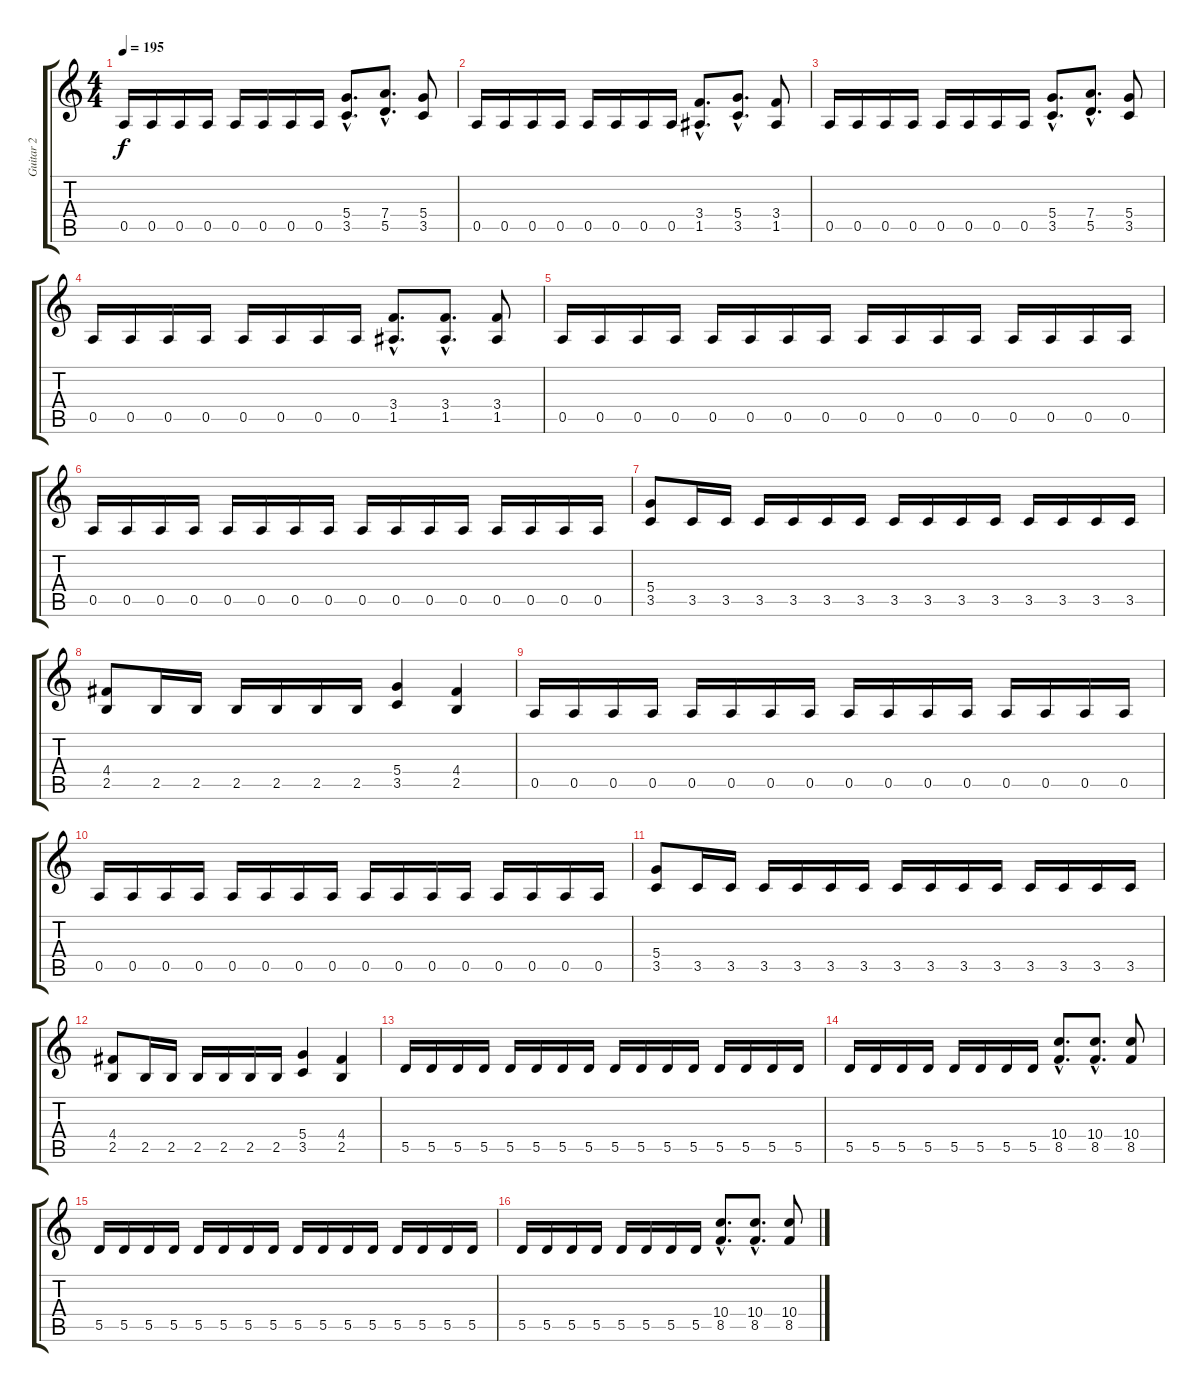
\track ("Guitar 2" "Guitar 2") {instrument overdrivenguitar}
\staff {score tabs}
\tuning (E4 B3 G3 D3 A2 E2) {hide}
\ts (4 4)
\tempo 195
\clef g2
\ks c
0.5.16{dy f} 0.5.16 0.5.16 0.5.16 0.5.16 0.5.16 0.5.16 0.5.16 (5.4{hac} 3.5{hac}).8{d} (7.4{hac} 5.5{hac}).8{d} (5.4 3.5).8 |
0.5.16 0.5.16 0.5.16 0.5.16 0.5.16 0.5.16 0.5.16 0.5.16 (3.4{hac} 1.5{hac}).8{d} (5.4{hac} 3.5{hac}).8{d} (3.4 1.5).8 |
0.5.16 0.5.16 0.5.16 0.5.16 0.5.16 0.5.16 0.5.16 0.5.16 (5.4{hac} 3.5{hac}).8{d} (7.4{hac} 5.5{hac}).8{d} (5.4 3.5).8 |
0.5.16 0.5.16 0.5.16 0.5.16 0.5.16 0.5.16 0.5.16 0.5.16 (3.4{hac} 1.5{hac}).8{d} (3.4{hac} 1.5{hac}).8{d} (3.4 1.5).8 |
0.5.16 0.5.16 0.5.16 0.5.16 0.5.16 0.5.16 0.5.16 0.5.16 0.5.16 0.5.16 0.5.16 0.5.16 0.5.16 0.5.16 0.5.16 0.5.16 |
0.5.16 0.5.16 0.5.16 0.5.16 0.5.16 0.5.16 0.5.16 0.5.16 0.5.16 0.5.16 0.5.16 0.5.16 0.5.16 0.5.16 0.5.16 0.5.16 |
(5.4 3.5).8 3.5.16 3.5.16 3.5.16 3.5.16 3.5.16 3.5.16 3.5.16 3.5.16 3.5.16 3.5.16 3.5.16 3.5.16 3.5.16 3.5.16 |
(4.4 2.5).8 2.5.16 2.5.16 2.5.16 2.5.16 2.5.16 2.5.16 (5.4 3.5).4 (4.4 2.5).4 |
0.5.16 0.5.16 0.5.16 0.5.16 0.5.16 0.5.16 0.5.16 0.5.16 0.5.16 0.5.16 0.5.16 0.5.16 0.5.16 0.5.16 0.5.16 0.5.16 |
0.5.16 0.5.16 0.5.16 0.5.16 0.5.16 0.5.16 0.5.16 0.5.16 0.5.16 0.5.16 0.5.16 0.5.16 0.5.16 0.5.16 0.5.16 0.5.16 |
(5.4 3.5).8 3.5.16 3.5.16 3.5.16 3.5.16 3.5.16 3.5.16 3.5.16 3.5.16 3.5.16 3.5.16 3.5.16 3.5.16 3.5.16 3.5.16 |
(4.4 2.5).8 2.5.16 2.5.16 2.5.16 2.5.16 2.5.16 2.5.16 (5.4 3.5).4 (4.4 2.5).4 |
5.5.16 5.5.16 5.5.16 5.5.16 5.5.16 5.5.16 5.5.16 5.5.16 5.5.16 5.5.16 5.5.16 5.5.16 5.5.16 5.5.16 5.5.16 5.5.16 |
5.5.16 5.5.16 5.5.16 5.5.16 5.5.16 5.5.16 5.5.16 5.5.16 (10.4{hac} 8.5{hac}).8{d} (10.4{hac} 8.5{hac}).8{d} (10.4 8.5).8 |
5.5.16 5.5.16 5.5.16 5.5.16 5.5.16 5.5.16 5.5.16 5.5.16 5.5.16 5.5.16 5.5.16 5.5.16 5.5.16 5.5.16 5.5.16 5.5.16 |
5.5.16 5.5.16 5.5.16 5.5.16 5.5.16 5.5.16 5.5.16 5.5.16 (10.4{hac} 8.5{hac}).8{d} (10.4{hac} 8.5{hac}).8{d} (10.4 8.5).8
